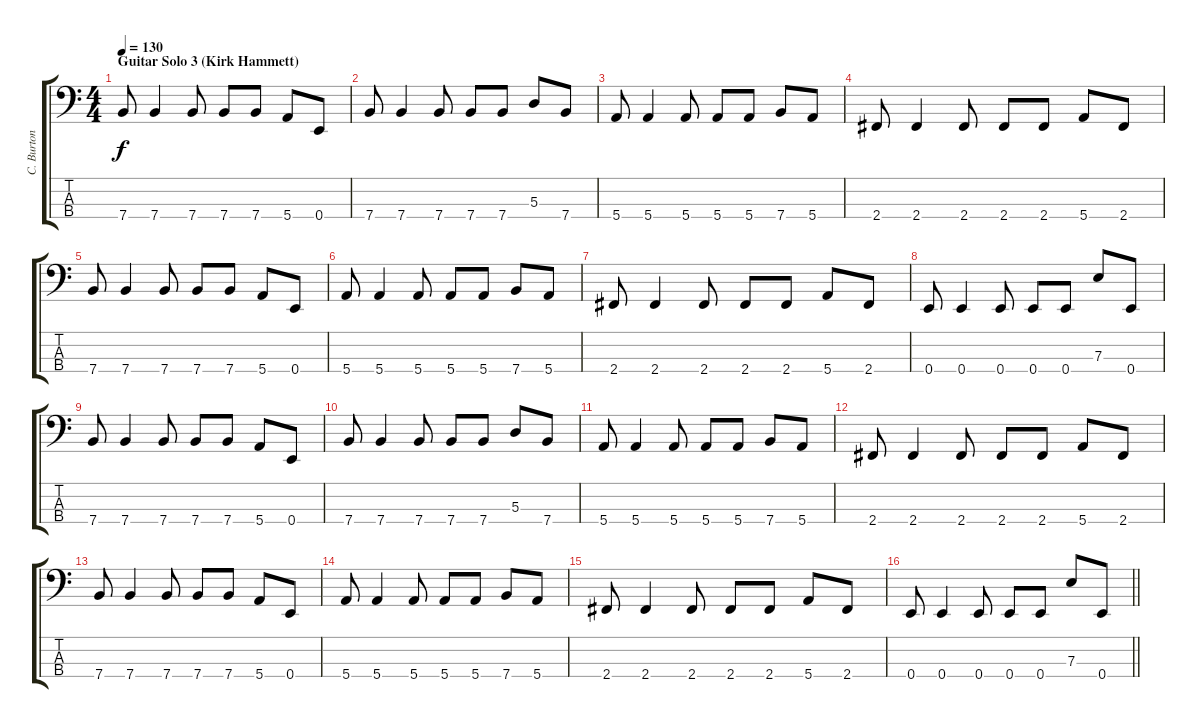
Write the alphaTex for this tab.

\track ("C. Burton" "C. Burton") {instrument electricbassfinger}
\staff {score tabs}
\tuning (G2 D2 A1 E1) {hide}
\ts (4 4)
\section ("" "Guitar Solo 3 (Kirk Hammett)")
\tempo 130
\clef f4
\ks c
7.4.8{dy f} 7.4.4 7.4.8 7.4.8 7.4.8 5.4.8 0.4.8 |
7.4.8 7.4.4 7.4.8 7.4.8 7.4.8 5.3.8 7.4.8 |
5.4.8 5.4.4 5.4.8 5.4.8 5.4.8 7.4.8 5.4.8 |
2.4.8 2.4.4 2.4.8 2.4.8 2.4.8 5.4.8 2.4.8 |
7.4.8 7.4.4 7.4.8 7.4.8 7.4.8 5.4.8 0.4.8 |
5.4.8 5.4.4 5.4.8 5.4.8 5.4.8 7.4.8 5.4.8 |
2.4.8 2.4.4 2.4.8 2.4.8 2.4.8 5.4.8 2.4.8 |
0.4.8 0.4.4 0.4.8 0.4.8 0.4.8 7.3.8 0.4.8 |
7.4.8 7.4.4 7.4.8 7.4.8 7.4.8 5.4.8 0.4.8 |
7.4.8 7.4.4 7.4.8 7.4.8 7.4.8 5.3.8 7.4.8 |
5.4.8 5.4.4 5.4.8 5.4.8 5.4.8 7.4.8 5.4.8 |
2.4.8 2.4.4 2.4.8 2.4.8 2.4.8 5.4.8 2.4.8 |
7.4.8 7.4.4 7.4.8 7.4.8 7.4.8 5.4.8 0.4.8 |
5.4.8 5.4.4 5.4.8 5.4.8 5.4.8 7.4.8 5.4.8 |
2.4.8 2.4.4 2.4.8 2.4.8 2.4.8 5.4.8 2.4.8 |
\barLineRight lightlight
0.4.8 0.4.4 0.4.8 0.4.8 0.4.8 7.3.8 0.4.8
